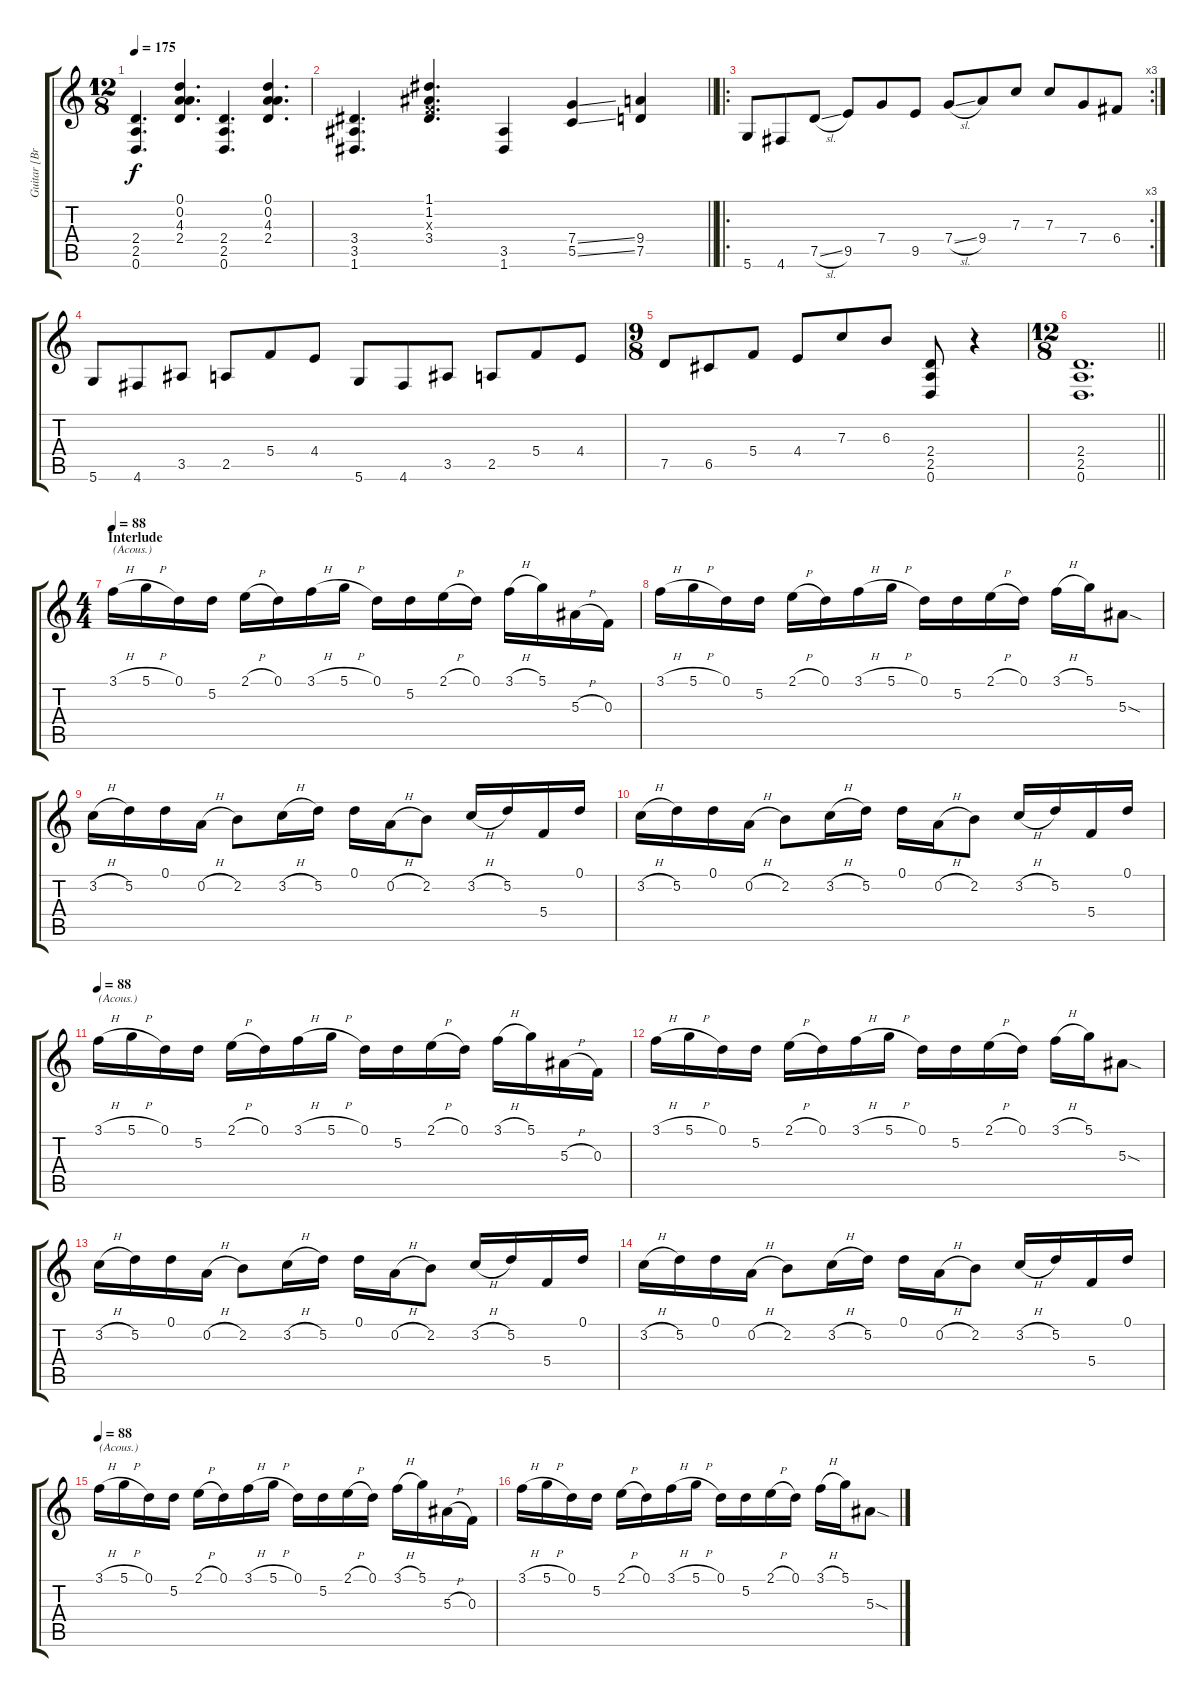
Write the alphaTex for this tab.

\track ("Guitar [Brent Hines]" "Guitar [Br") {instrument distortionguitar}
\staff {score tabs}
\tuning (D4 A3 F3 C3 G2 D2) {hide}
\ts (12 8)
\tempo 175
\clef g2
\ks c
(2.4 2.5 0.6).4{d dy f} (0.1 0.2 4.3 2.4).4{d} (2.4 2.5 0.6).4{d} (0.1 0.2 4.3 2.4).4{d} |
\barLineRight lightlight
(3.4 3.5 1.6).4{d} (1.1 1.2 0.3{x} 3.4).4{d} (3.5 1.6).4 (7.4{ss} 5.5{ss}).4 (9.4 7.5).4 |
\ro
\rc 3
5.6.8{balance 16} 4.6.8 7.5{sl}.8 9.5.8 7.4.8 9.5.8 7.4{sl}.8 9.4.8 7.3.8 7.3.8 7.4.8 6.4.8 |
5.6.8 4.6.8 3.5.8 2.5.8 5.4.8 4.4.8 5.6.8 4.6.8 3.5.8 2.5.8 5.4.8 4.4.8 |
\ts (9 8)
7.5.8 6.5.8 5.4.8 4.4.8 7.3.8 6.3.8 (2.4 2.5 0.6).8 r.4 |
\ts (12 8)
\barLineRight lightlight
(2.4 2.5 0.6).1{d} |
\ts (4 4)
\section ("" "Interlude")
\tempo 88
3.1{h}.16{txt "(Acous.)" balance 8 instrument acousticguitarsteel} 5.1{h}.16 0.1.16 5.2.16 2.1{h}.16 0.1.16 3.1{h}.16 5.1{h}.16 0.1.16 5.2.16 2.1{h}.16 0.1.16 3.1{h}.16 5.1.16 5.3{h}.16 0.3.16 |
3.1{h}.16 5.1{h}.16 0.1.16 5.2.16 2.1{h}.16 0.1.16 3.1{h}.16 5.1{h}.16 0.1.16 5.2.16 2.1{h}.16 0.1.16 3.1{h}.16 5.1.16 5.3{sod}.8 |
3.2{h}.16 5.2.16 0.1.16 0.2{h}.16 2.2.8 3.2{h}.16 5.2.16 0.1.16 0.2{h}.16 2.2.8 3.2{h}.16 5.2.16 5.4.16 0.1.16 |
3.2{h}.16 5.2.16 0.1.16 0.2{h}.16 2.2.8 3.2{h}.16 5.2.16 0.1.16 0.2{h}.16 2.2.8 3.2{h}.16 5.2.16 5.4.16 0.1.16 |
\tempo 88
3.1{h}.16{txt "(Acous.)" balance 8 instrument acousticguitarsteel} 5.1{h}.16 0.1.16 5.2.16 2.1{h}.16 0.1.16 3.1{h}.16 5.1{h}.16 0.1.16 5.2.16 2.1{h}.16 0.1.16 3.1{h}.16 5.1.16 5.3{h}.16 0.3.16 |
3.1{h}.16 5.1{h}.16 0.1.16 5.2.16 2.1{h}.16 0.1.16 3.1{h}.16 5.1{h}.16 0.1.16 5.2.16 2.1{h}.16 0.1.16 3.1{h}.16 5.1.16 5.3{sod}.8 |
3.2{h}.16 5.2.16 0.1.16 0.2{h}.16 2.2.8 3.2{h}.16 5.2.16 0.1.16 0.2{h}.16 2.2.8 3.2{h}.16 5.2.16 5.4.16 0.1.16 |
3.2{h}.16 5.2.16 0.1.16 0.2{h}.16 2.2.8 3.2{h}.16 5.2.16 0.1.16 0.2{h}.16 2.2.8 3.2{h}.16 5.2.16 5.4.16 0.1.16 |
\tempo 88
3.1{h}.16{txt "(Acous.)" balance 8 instrument acousticguitarsteel} 5.1{h}.16 0.1.16 5.2.16 2.1{h}.16 0.1.16 3.1{h}.16 5.1{h}.16 0.1.16 5.2.16 2.1{h}.16 0.1.16 3.1{h}.16 5.1.16 5.3{h}.16 0.3.16 |
3.1{h}.16 5.1{h}.16 0.1.16 5.2.16 2.1{h}.16 0.1.16 3.1{h}.16 5.1{h}.16 0.1.16 5.2.16 2.1{h}.16 0.1.16 3.1{h}.16 5.1.16 5.3{sod}.8
